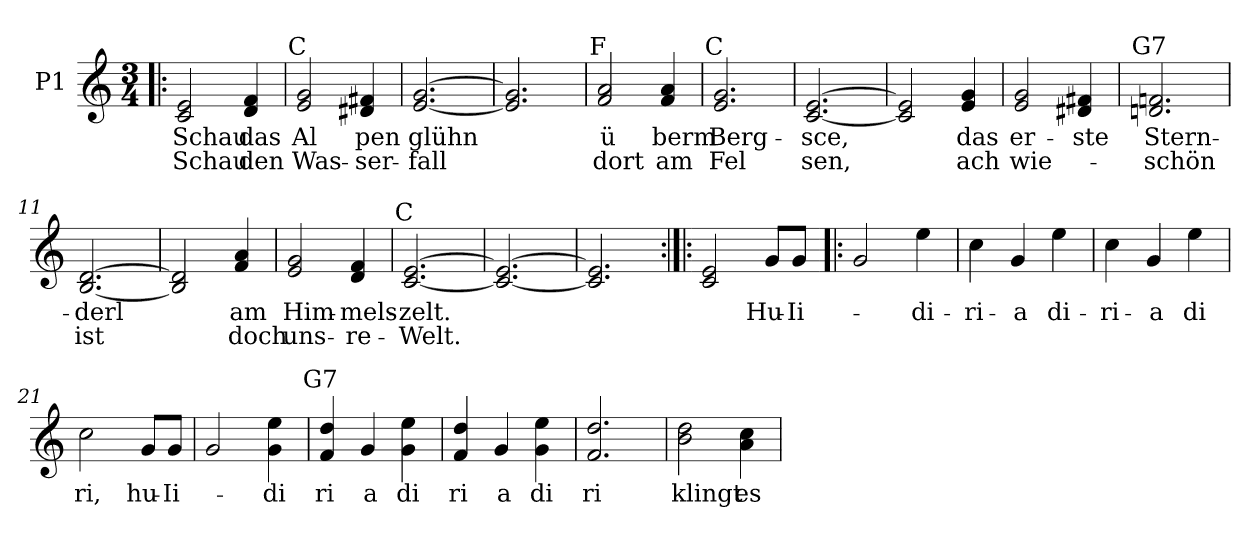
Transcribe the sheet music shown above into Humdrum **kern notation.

**kern	**text	**text
*part1	*part1	*part1
*staff1	*staff1	*staff1
*I"P1	*	*
!!LO:PB:g=z
*clefG2	*	*
*k[]	*	*
*C:	*	*
*M3/4	*	*
=1!|:	=1!|:	=1!|:
!	!LO:LY:b:color=#000000	!LO:LY:b:color=#000000
2ci/ 2ei	Schau	Schau
!	!LO:LY:b:color=#000000	!LO:LY:b:color=#000000
4di/ 4fi	das	den
=2	=2	=2
!LO:TX:a:cj:t=C	!	!
!	!LO:LY:b:color=#000000	!LO:LY:b:color=#000000
2ei/ 2gi	Al	Was-
!	!LO:LY:b:color=#000000	!LO:LY:b:color=#000000
4d#Xi/ 4f#Xi	pen	ser-
=3	=3	=3
!	!LO:LY:b:color=#000000	!LO:LY:b:color=#000000
[<2.ei/ [>2.gi	glühn	fall
=4	=4	=4
2.ei/] 2.gi]	.	.
=5	=5	=5
!LO:TX:a:cj:t=F	!	!
!	!LO:LY:b:color=#000000	!LO:LY:b:color=#000000
2fi/ 2ai	ü	dort
!	!LO:LY:b:color=#000000	!LO:LY:b:color=#000000
4fi/ 4ai	berm	am
=6	=6	=6
!LO:TX:a:cj:t=C	!	!
!	!LO:LY:b:color=#000000	!LO:LY:b:color=#000000
2.ei/ 2.gi	Berg-	Fel
=7	=7	=7
!	!LO:LY:b:color=#000000	!LO:LY:b:color=#000000
[<2.ci/ [>2.ei	sce,	sen,
=8	=8	=8
2ci/] 2ei]	.	.
!	!LO:LY:b:color=#000000	!LO:LY:b:color=#000000
4ei/ 4gi	das	ach
=9	=9	=9
!	!LO:LY:b:color=#000000	!LO:LY:b:color=#000000
2ei/ 2gi	er-	wie-
!	!LO:LY:b:color=#000000	!
4d#Xi/ 4f#Xi	ste	.
!!LO:LB:g=z
=10	=10	=10
!LO:TX:a:cj:t=G7	!	!
!	!LO:LY:b:color=#000000	!LO:LY:b:color=#000000
2.dni/ 2.fni	Stern-	schön
=11	=11	=11
!	!LO:LY:b:color=#000000	!LO:LY:b:color=#000000
[<2.Bi/ [>2.di	derl	ist
=12	=12	=12
2Bi/] 2di]	.	.
!	!LO:LY:b:color=#000000	!LO:LY:b:color=#000000
4fi/ 4ai	am	doch
=13	=13	=13
!	!LO:LY:b:color=#000000	!LO:LY:b:color=#000000
2ei/ 2gi	Him-	uns-
!	!LO:LY:b:color=#000000	!LO:LY:b:color=#000000
4di/ 4fi	mels-	re-
=14	=14	=14
!LO:TX:a:cj:t=C	!	!
!	!LO:LY:b:color=#000000	!LO:LY:b:color=#000000
[<2.ci/ [>2.ei	zelt.	Welt.
=15	=15	=15
2.ci/_< 2.ei_>	.	.
=16	=16	=16
2.ci/] 2.ei]	.	.
=17:|!|:	=17:|!|:	=17:|!|:
2ci/ 2ei	.	.
!	!LO:LY:b:color=#000000	!
8gi/L	Hu-	.
!	!LO:LY:b:color=#000000	!
8gi/J	Ii-	.
=18!|:	=18!|:	=18!|:
2gi/	.	.
!	!LO:LY:b:color=#000000	!
4eei\	di-	.
!!LO:LB:g=z
=19	=19	=19
!	!LO:LY:b:color=#000000	!
4cci\	ri-	.
!	!LO:LY:b:color=#000000	!
4gi/	a	.
!	!LO:LY:b:color=#000000	!
4eei\	di-	.
=20	=20	=20
!	!LO:LY:b:color=#000000	!
4cci\	ri-	.
!	!LO:LY:b:color=#000000	!
4gi/	a	.
!	!LO:LY:b:color=#000000	!
4eei\	di	.
=21	=21	=21
!	!LO:LY:b:color=#000000	!
2cci\	ri,	.
!	!LO:LY:b:color=#000000	!
8gi/L	hu-	.
!	!LO:LY:b:color=#000000	!
8gi/J	Ii-	.
=22	=22	=22
2gi/	.	.
!	!LO:LY:b:color=#000000	!
4gi\ 4eei	di	.
=23	=23	=23
!LO:TX:a:cj:t=G7	!	!
!	!LO:LY:b:color=#000000	!
4fi/ 4ddi	ri	.
!	!LO:LY:b:color=#000000	!
4gi/	a	.
!	!LO:LY:b:color=#000000	!
4gi\ 4eei	di	.
=24	=24	=24
!	!LO:LY:b:color=#000000	!
4fi/ 4ddi	ri	.
!	!LO:LY:b:color=#000000	!
4gi/	a	.
!	!LO:LY:b:color=#000000	!
4gi\ 4eei	di	.
=25	=25	=25
!	!LO:LY:b:color=#000000	!
2.fi/ 2.ddi	ri	.
=26	=26	=26
!	!LO:LY:b:color=#000000	!
2bi\ 2ddi	klingt	.
!	!LO:LY:b:color=#000000	!
4ai\ 4cci	es	.
=	=	=
*-	*-	*-
